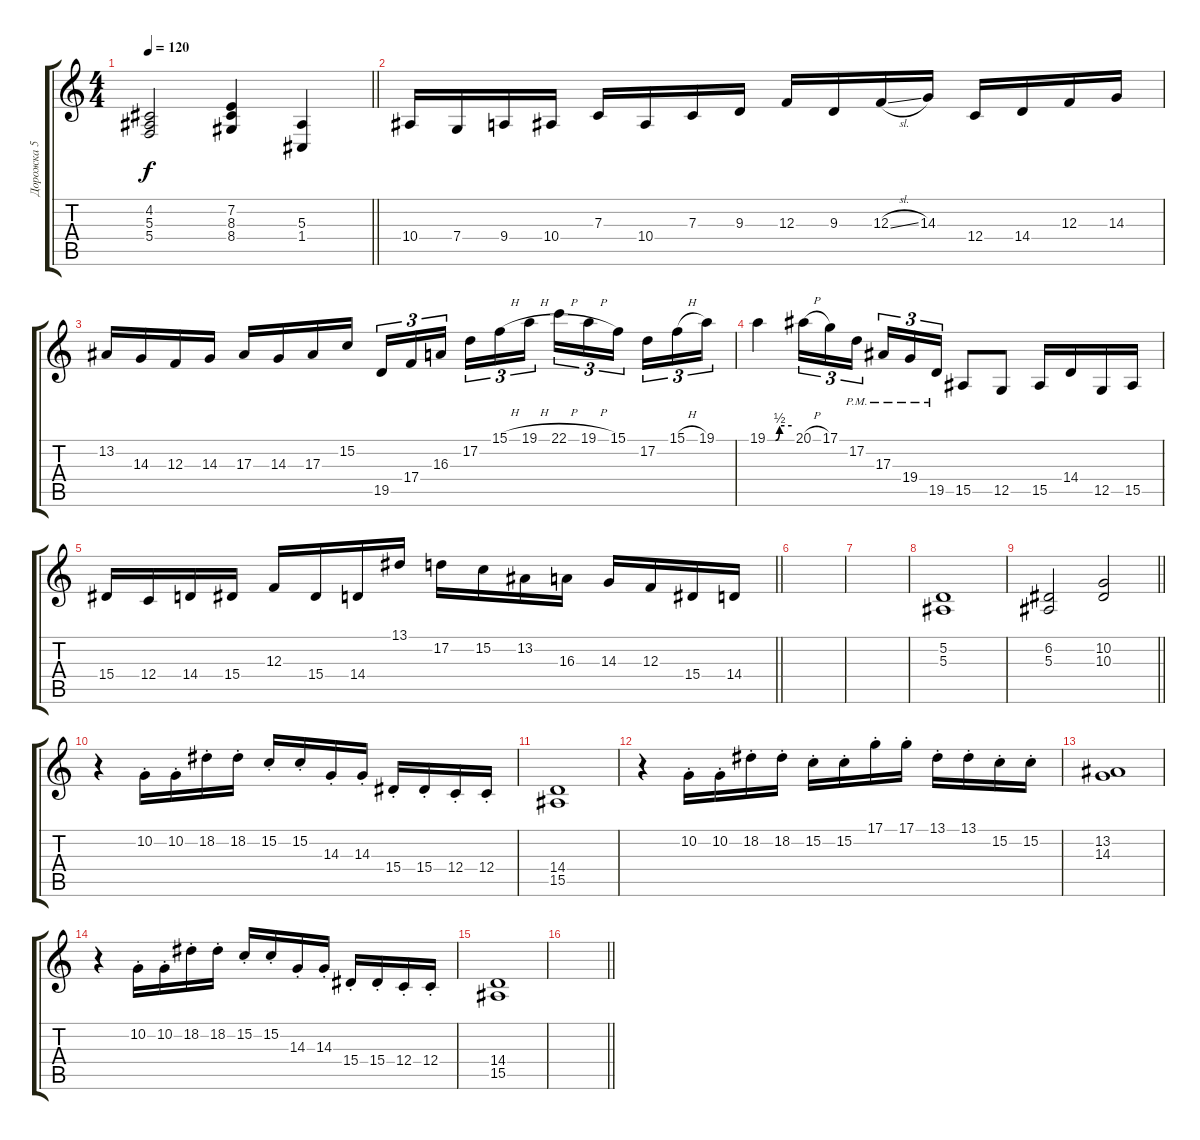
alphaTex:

\track ("Дорожка 5" "Дорожка 5") {instrument lead2sawtooth}
\staff {score tabs}
\tuning (D4 A3 F3 C3 G2 C2) {hide}
\ts (4 4)
\tempo 120
\clef g2
\barLineRight lightlight
\ks c
(4.2 5.3 5.4).2{dy f} (7.2 8.3 8.4).4 (5.3 1.4).4 |
10.4.16{instrument lead1square} 7.4.16 9.4.16 10.4.16 7.3.16 10.4.16 7.3.16 9.3.16 12.3.16 9.3.16 12.3{sl}.16 14.3.16 12.4.16 14.4.16 12.3.16 14.3.16 |
13.2.16 14.3.16 12.3.16 14.3.16 17.3.16 14.3.16 17.3.16 15.2.16 19.5.16{tu (3 2)} 17.4.16{tu (3 2)} 16.3.16{tu (3 2) beam splitsecondary} 17.2.16{tu (3 2)} 15.1{h}.16{tu (3 2)} 19.1{h}.16{tu (3 2)} 22.1{h}.16{tu (3 2)} 19.1{h}.16{tu (3 2)} 15.1.16{tu (3 2) beam splitsecondary} 17.2.16{tu (3 2)} 15.1{h}.16{tu (3 2)} 19.1.16{tu (3 2)} |
19.1{be (custom 0 0 20 0 30 2 60 2)}.4 20.1{h}.16{tu (3 2)} 17.1.16{tu (3 2)} 17.2{pm}.16{tu (3 2) beam splitsecondary} 17.3{pm}.16{tu (3 2)} 19.4{pm}.16{tu (3 2)} 19.5{pm}.16{tu (3 2)} 15.5.8 12.5.8 15.5.16 14.4.16 12.5.16 15.5.16 |
\barLineRight lightlight
15.4.16 12.4.16 14.4.16 15.4.16 12.3.16 15.4.16 14.4.16 13.1.16 17.2.16 15.2.16 13.2.16 16.3.16 14.3.16 12.3.16 15.4.16 14.4.16 |
|
|
(5.2 5.3).1{instrument lead2sawtooth} |
\barLineRight lightlight
(6.2 5.3).2 (10.2 10.3).2 |
r.4{instrument fx5brightness} 10.2{st}.16 10.2{st}.16 18.2{st}.16 18.2{st}.16 15.2{st}.16 15.2{st}.16 14.3{st}.16 14.3{st}.16 15.4{st}.16 15.4{st}.16 12.4{st}.16 12.4{st}.16 |
(14.4 15.5).1 |
r.4 10.2{st}.16 10.2{st}.16 18.2{st}.16 18.2{st}.16 15.2{st}.16 15.2{st}.16 17.1{st}.16 17.1{st}.16 13.1{st}.16 13.1{st}.16 15.2{st}.16 15.2{st}.16 |
(13.2 14.3).1 |
r.4 10.2{st}.16 10.2{st}.16 18.2{st}.16 18.2{st}.16 15.2{st}.16 15.2{st}.16 14.3{st}.16 14.3{st}.16 15.4{st}.16 15.4{st}.16 12.4{st}.16 12.4{st}.16 |
(14.4 15.5).1 |
\barLineRight lightlight
